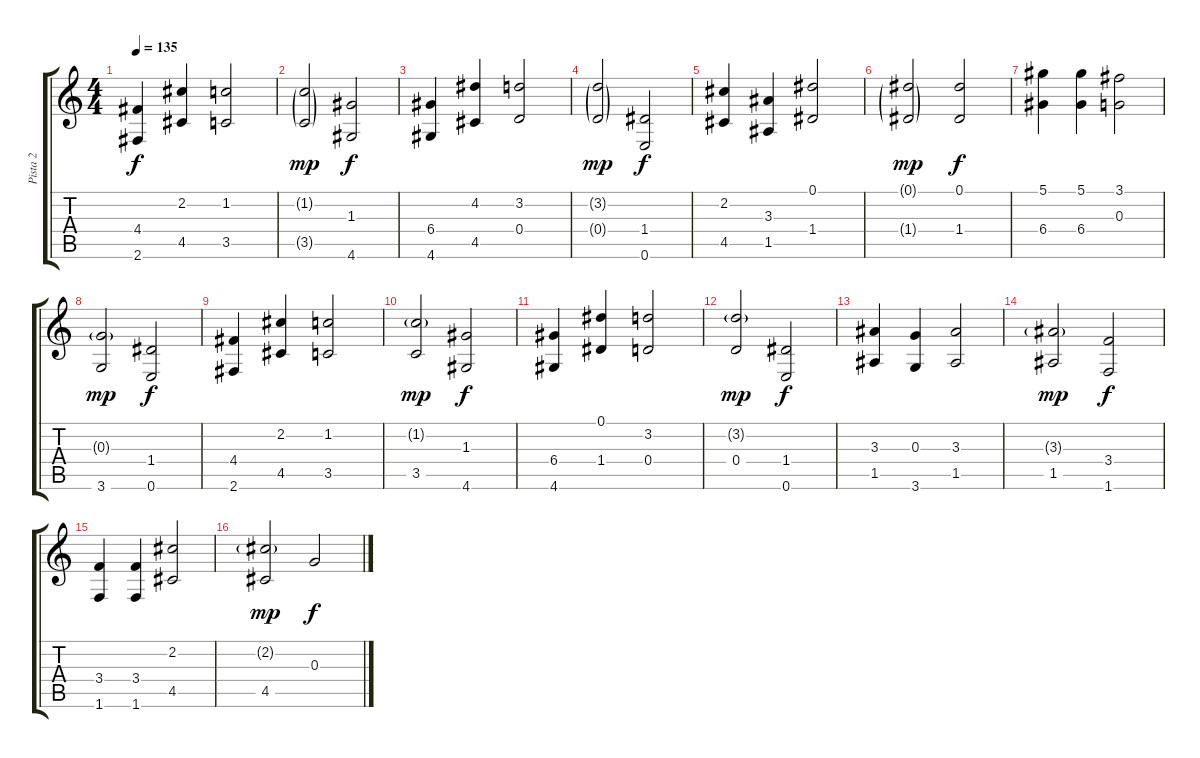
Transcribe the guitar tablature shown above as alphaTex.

\track ("Pista 2" "Pista 2") {instrument acousticguitarsteel}
\staff {score tabs}
\tuning (Eb4 B3 G3 D3 A2 E2) {hide}
\ts (4 4)
\tempo 135
\clef g2
\ks c
(4.4 2.6).4{dy f} (2.2 4.5).4 (1.2 3.5).2 |
(1.2{g} 3.5{g}).2{dy mp} (1.3 4.6).2{dy f} |
(6.4 4.6).4 (4.2 4.5).4 (3.2 0.4).2 |
(3.2{g} 0.4{g}).2{dy mp} (1.4 0.6).2{dy f} |
(2.2 4.5).4 (3.3 1.5).4 (0.1 1.4).2 |
(0.1{g} 1.4{g}).2{dy mp} (0.1 1.4).2{dy f} |
(5.1 6.4).4 (5.1 6.4).4 (3.1 0.3).2 |
(0.3{g} 3.6).2{dy mp} (1.4 0.6).2{dy f} |
(4.4 2.6).4 (2.2 4.5).4 (1.2 3.5).2 |
(1.2{g} 3.5).2{dy mp} (1.3 4.6).2{dy f} |
(6.4 4.6).4 (0.1 1.4).4 (3.2 0.4).2 |
(3.2{g} 0.4).2{dy mp} (1.4 0.6).2{dy f} |
(3.3 1.5).4 (0.3 3.6).4 (3.3 1.5).2 |
(3.3{g} 1.5).2{dy mp} (3.4 1.6).2{dy f} |
(3.4 1.6).4 (3.4 1.6).4 (2.2 4.5).2 |
(2.2{g} 4.5).2{dy mp} 0.3.2{dy f}
